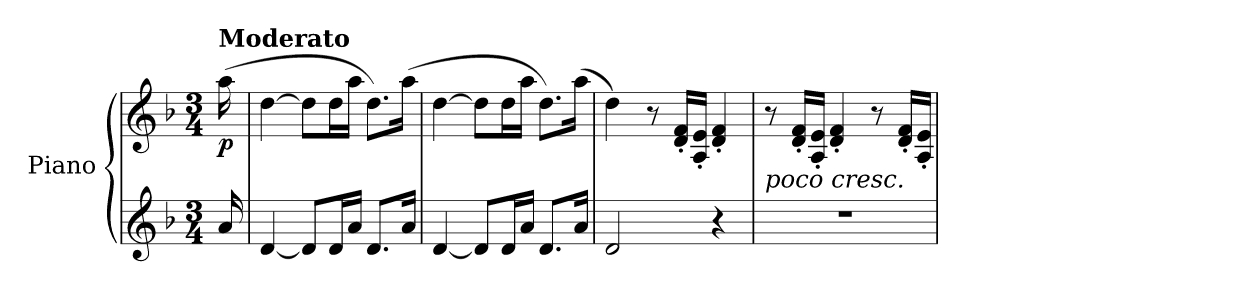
**kern	**kern	**dynam
*part1	*part1	*part1
*staff2	*staff1	*staff1/2
*I"Piano	*	*
*I'Pno.	*	*
*clefG2	*clefG2	*
*k[b-]	*k[b-]	*
*M3/4	*M3/4	*
=1	=1	=1
!	!LO:TX:a:B:t=Moderato	!
!	!	!LO:DY:b
16a/	(>16aa\	p
=2	=2	=2
[4d/	[4dd\	.
8d/L]	8dd\L]	.
16d/L	16dd\L	.
16a/JJ	16aa\JJ	.
8.d/L	8.dd\L)	.
16a/Jk	(>16aa\Jk	.
=3	=3	=3
[4d/	[4dd\	.
8d/L]	8dd\L]	.
16d/L	16dd\L	.
16a/JJ	16aa\JJ	.
8.d/L	8.dd\L)	.
16a/Jk	(>16aa\Jk	.
=4	=4	=4
2d/	4dd\)	.
.	8r	.
.	16d/' 16f/'LL	.
.	16A/' 16e/'JJ	.
4r	4d/' 4f/'	.
=5	=5	=5
!	!LO:TX:b:i:t=poco cresc.	!
2.r	8r	.
.	16d/' 16f/'LL	.
.	16A/' 16e/'JJ	.
.	4d/' 4f/'	.
.	8r	.
.	16d/' 16f/'LL	.
.	16A/' 16e/'JJ	.
=	=	=
*-	*-	*-
